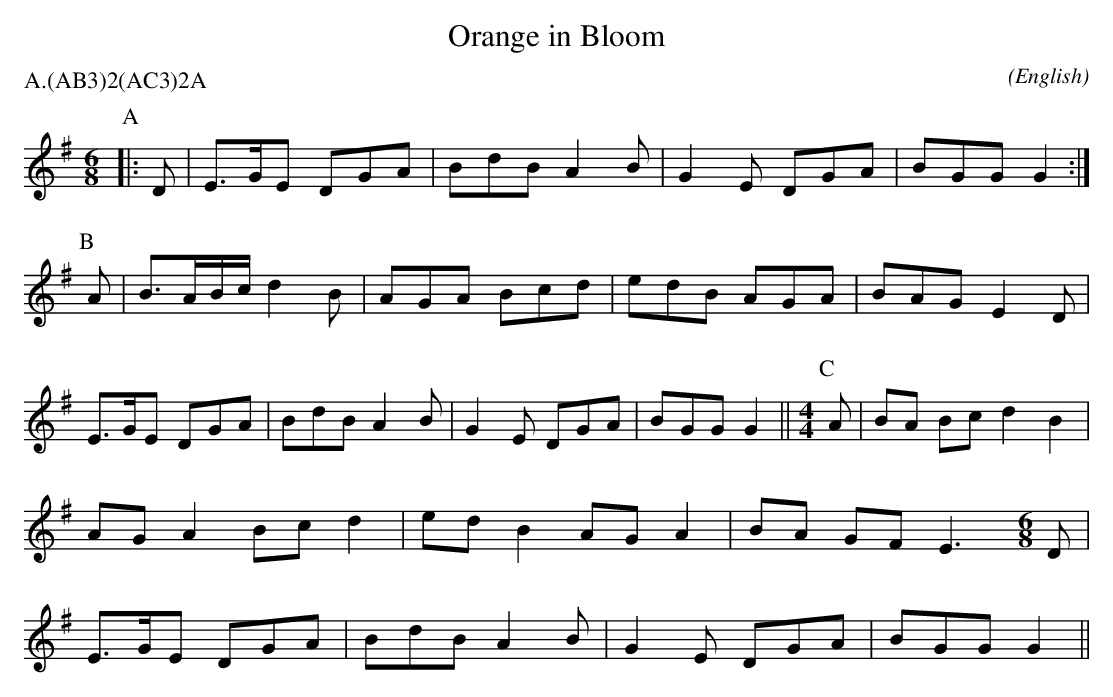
X:1
T:Orange in Bloom
M:6/8
C:
O:English
P:A.(AB3)2(AC3)2A
K:G
P:A
|: D | E>GE      DGA   | BdB   A2B   | G2E   DGA   | BGG   G2   :|\
P:B
   A | B>AB/2c/2 d2B   | AGA   Bcd   | edB   AGA   | BAG   E2D  |\
       E>GE      DGA   | BdB   A2B   | G2E   DGA   | BGG   G2   ||\
M:4/4
P:C
   A | BA Bc     d2 B2 | AG A2 Bc d2 | ed B2 AG A2 | BA GF E3   \
M:6/8
   D | E>GE      DGA   | BdB   A2B   | G2E   DGA   | BGG   G2   ||
